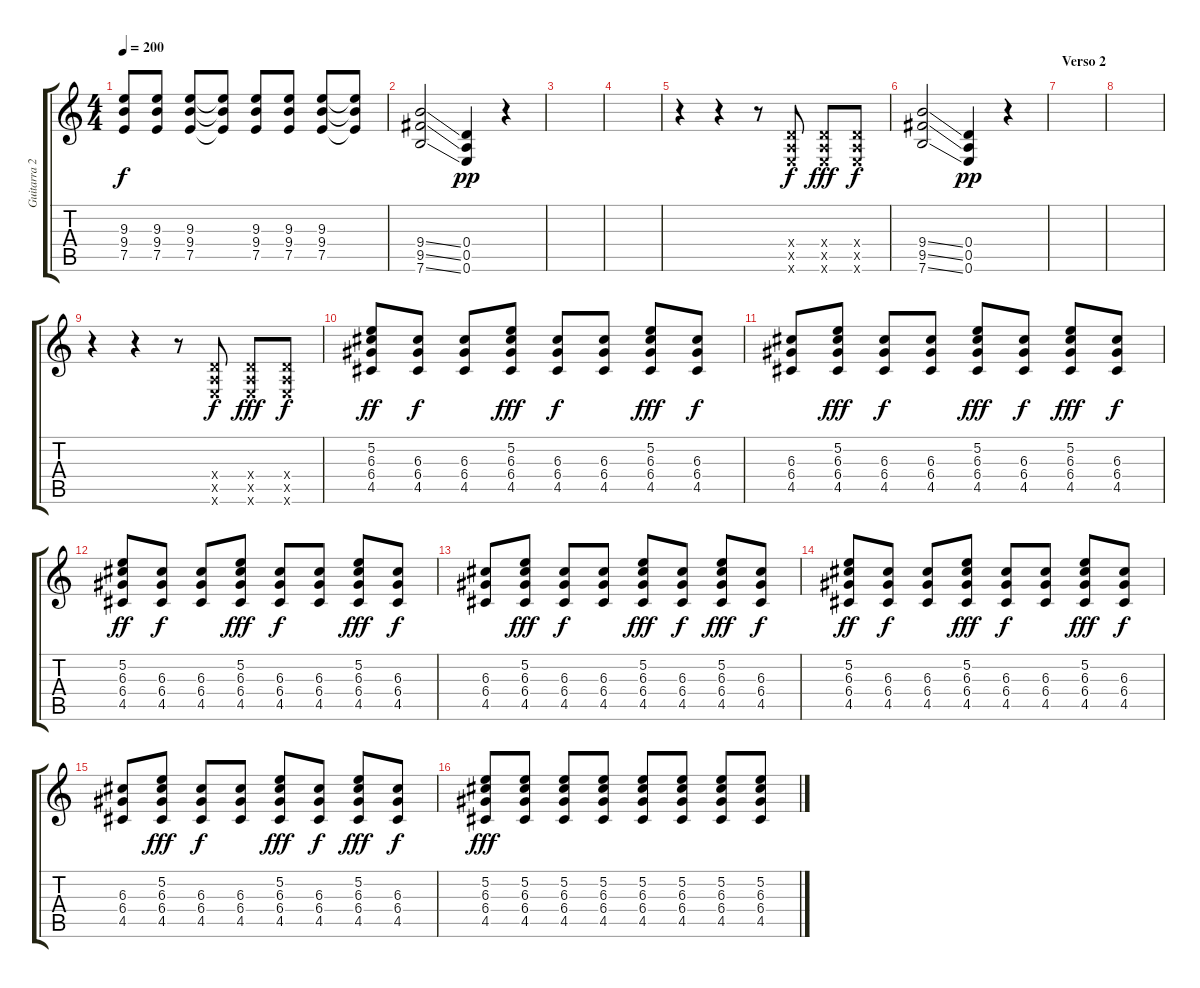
\track ("Guitarra 2 | Hóspede" "Guitarra 2") {instrument overdrivenguitar}
\staff {score tabs}
\tuning (E4 B3 G3 D3 A2 E2) {hide}
\ts (4 4)
\tempo 200
\clef g2
\ks c
(9.3{t} 9.4{t} 7.5{t}).8{dy f} (9.3 9.4 7.5).8 (9.3 9.4 7.5).8 (9.3{t} 9.4{t} 7.5{t}).8 (9.3 9.4 7.5).8 (9.3 9.4 7.5).8 (9.3 9.4 7.5).8 (9.3{t} 9.4{t} 7.5{t}).8 |
(9.4{ss} 9.5{ss} 7.6{ss}).2 (0.4 0.5 0.6).4{dy pp} r.4 |
|
|
r.4 r.4 r.8 (0.4{x} 0.5{x} 0.6{x}).8{dy f} (0.4{x} 0.5{x} 0.6{x}).8{dy fff} (0.4{x} 0.5{x} 0.6{x}).8{dy f} |
(9.4{ss} 9.5{ss} 7.6{ss}).2 (0.4 0.5 0.6).4{dy pp} r.4 |
\section ("" "Verso 2")
|
|
r.4 r.4 r.8 (0.4{x} 0.5{x} 0.6{x}).8{dy f} (0.4{x} 0.5{x} 0.6{x}).8{dy fff} (0.4{x} 0.5{x} 0.6{x}).8{dy f} |
(5.2 6.3 6.4 4.5).8{dy ff} (6.3 6.4 4.5).8{dy f} (6.3 6.4 4.5).8 (5.2 6.3 6.4 4.5).8{dy fff} (6.3 6.4 4.5).8{dy f} (6.3 6.4 4.5).8 (5.2 6.3 6.4 4.5).8{dy fff} (6.3 6.4 4.5).8{dy f} |
(6.3 6.4 4.5).8 (5.2 6.3 6.4 4.5).8{dy fff} (6.3 6.4 4.5).8{dy f} (6.3 6.4 4.5).8 (5.2 6.3 6.4 4.5).8{dy fff} (6.3 6.4 4.5).8{dy f} (5.2 6.3 6.4 4.5).8{dy fff} (6.3 6.4 4.5).8{dy f} |
(5.2 6.3 6.4 4.5).8{dy ff} (6.3 6.4 4.5).8{dy f} (6.3 6.4 4.5).8 (5.2 6.3 6.4 4.5).8{dy fff} (6.3 6.4 4.5).8{dy f} (6.3 6.4 4.5).8 (5.2 6.3 6.4 4.5).8{dy fff} (6.3 6.4 4.5).8{dy f} |
(6.3 6.4 4.5).8 (5.2 6.3 6.4 4.5).8{dy fff} (6.3 6.4 4.5).8{dy f} (6.3 6.4 4.5).8 (5.2 6.3 6.4 4.5).8{dy fff} (6.3 6.4 4.5).8{dy f} (5.2 6.3 6.4 4.5).8{dy fff} (6.3 6.4 4.5).8{dy f} |
(5.2 6.3 6.4 4.5).8{dy ff} (6.3 6.4 4.5).8{dy f} (6.3 6.4 4.5).8 (5.2 6.3 6.4 4.5).8{dy fff} (6.3 6.4 4.5).8{dy f} (6.3 6.4 4.5).8 (5.2 6.3 6.4 4.5).8{dy fff} (6.3 6.4 4.5).8{dy f} |
(6.3 6.4 4.5).8 (5.2 6.3 6.4 4.5).8{dy fff} (6.3 6.4 4.5).8{dy f} (6.3 6.4 4.5).8 (5.2 6.3 6.4 4.5).8{dy fff} (6.3 6.4 4.5).8{dy f} (5.2 6.3 6.4 4.5).8{dy fff} (6.3 6.4 4.5).8{dy f} |
(5.2 6.3 6.4 4.5).8{dy fff} (5.2 6.3 6.4 4.5).8 (5.2 6.3 6.4 4.5).8 (5.2 6.3 6.4 4.5).8 (5.2 6.3 6.4 4.5).8 (5.2 6.3 6.4 4.5).8 (5.2 6.3 6.4 4.5).8 (5.2 6.3 6.4 4.5).8
